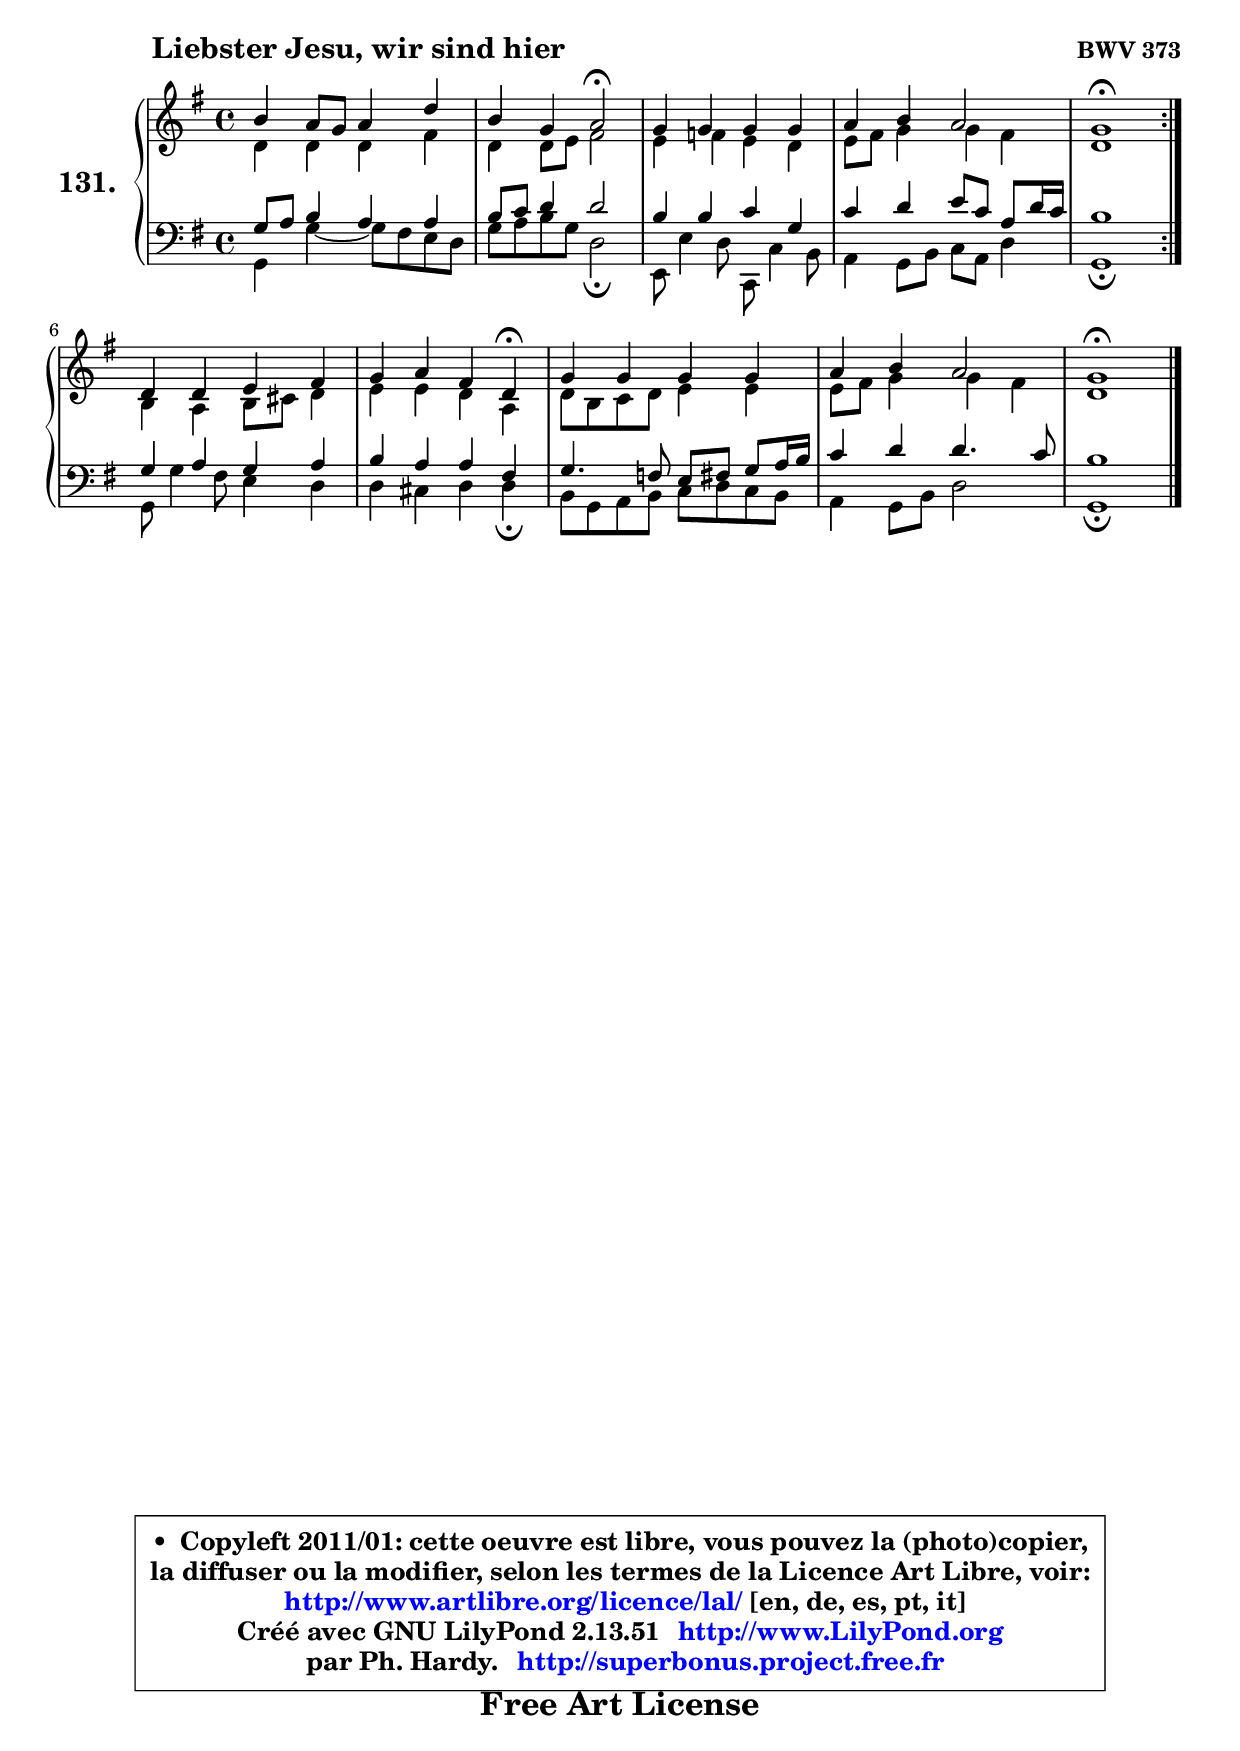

\version "2.13.51"

    \paper {
%	system-system-spacing #'padding = #0.1
%	score-system-spacing #'padding = #0.1
%	ragged-bottom = ##f
%	ragged-last-bottom = ##f
	}

    \header {
      opus = \markup { \bold "BWV 373" }
      piece = \markup { \hspace #9 \fontsize #2 \bold "Liebster Jesu, wir sind hier" }
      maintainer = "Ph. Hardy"
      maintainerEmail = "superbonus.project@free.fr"
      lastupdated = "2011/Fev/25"
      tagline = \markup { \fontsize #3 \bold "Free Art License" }
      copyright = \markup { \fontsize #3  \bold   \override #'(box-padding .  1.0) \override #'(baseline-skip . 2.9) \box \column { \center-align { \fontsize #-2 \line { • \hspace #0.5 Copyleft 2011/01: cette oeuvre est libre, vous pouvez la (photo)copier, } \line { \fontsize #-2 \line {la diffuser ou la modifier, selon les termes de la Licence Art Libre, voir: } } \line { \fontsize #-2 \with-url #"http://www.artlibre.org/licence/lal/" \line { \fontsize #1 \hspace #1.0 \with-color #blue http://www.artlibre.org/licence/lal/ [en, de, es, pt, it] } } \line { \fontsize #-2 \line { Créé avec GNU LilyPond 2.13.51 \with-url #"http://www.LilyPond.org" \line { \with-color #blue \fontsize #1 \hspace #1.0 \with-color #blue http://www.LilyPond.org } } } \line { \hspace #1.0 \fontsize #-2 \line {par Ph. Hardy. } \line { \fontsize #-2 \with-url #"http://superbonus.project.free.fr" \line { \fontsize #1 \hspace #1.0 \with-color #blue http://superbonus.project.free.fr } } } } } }

	  }

  guidemidi = {
	\repeat volta 2 {
        R1 |
        r2 \tempo 4 = 34 r2 \tempo 4 = 78 |
        R1 |
        R1 |
        \tempo 4 = 40 r1 \tempo 4 = 78 | } %fin du repeat
        R1 |
        r2. \tempo 4 = 30 r4 \tempo 4 = 78 |
        R1 |
        R1 |
        \tempo 4 = 40 r1 |
	}

  upper = {
	\time 4/4
	\key g \major
	\clef treble
	\voiceOne
	<< { 
	% SOPRANO
	\set Voice.midiInstrument = "acoustic grand"
	\relative c'' {
	\repeat volta 2 {
        b4 a8 g a4 d |
        b4 g a2\fermata |
        g4 g g g |
        a4 b a2 |
        g1\fermata | } %fin du repeat
        d4 d e fis |
        g4 a fis d4\fermata |
        g4 g g g |
        a4 b a2 |
        g1\fermata |
        \bar "|."
	} % fin de relative
	}

	\context Voice="1" { \voiceTwo 
	% ALTO
	\set Voice.midiInstrument = "acoustic grand"
	\relative c' {
	\repeat volta 2 {
        d4 d d fis |
        d4 d8 e fis2 |
        e4 f e d |
        e8 fis g4 g fis |
        d1 | } %fin du repeat
        b4 a b8 cis d4 |
        e4 e d a |
        d8 b c d e4 e |
        e8 fis g4 g fis |
        d1 |
        \bar "|."
	} % fin de relative
	\oneVoice
	} >>
	}

    lower = {
	\time 4/4
	\key g \major
	\clef bass
	\voiceOne
	<< { 
	% TENOR
	\set Voice.midiInstrument = "acoustic grand"
	\relative c' {
	\repeat volta 2 {
        g8 a b4 a a |
        b8 c d4 d2 |
        b4 b c g |
        c4 d e8 c a d16 c |
        b1 | } %fin du repeat
        g4 a g a |
        b4 a a fis4 |
        g4. f8 e fis g a16 b |
        c4 d d4. c8 |
        b1 |
        \bar "|."
	} % fin de relative
	}
	\context Voice="1" { \voiceTwo 
	% BASS
	\set Voice.midiInstrument = "acoustic grand"
	\relative c {
	\repeat volta 2 {
        g4 g'4 ~ g8 fis e d |
        g8 a b g d2\fermata |
        e,8 e'4 d8 c,8 c'4 b8 |
        a4 g8 b c a d4 |
        g,1\fermata | } %fin du repeat
        g8 g'4 fis8 e4 d4 |
	d4 cis4 d d\fermata |
        b8 g a b c d c b |
        a4 g8 b d2 |
        g,1\fermata |
        \bar "|."
	} % fin de relative
	\oneVoice
	} >>
	}


    \score { 

	\new PianoStaff <<
	\set PianoStaff.instrumentName = \markup { \bold \huge "131." }
	\new Staff = "upper" \upper
	\new Staff = "lower" \lower
	>>

    \layout {
%	ragged-last = ##f
	   }

         } % fin de score

  \score {
    \unfoldRepeats { << \guidemidi \upper \lower >> }
    \midi {
    \context {
     \Staff
      \remove "Staff_performer"
               }

     \context {
      \Voice
       \consists "Staff_performer"
                }

     \context { 
      \Score
      tempoWholesPerMinute = #(ly:make-moment 78 4)
		}
	    }
	}

